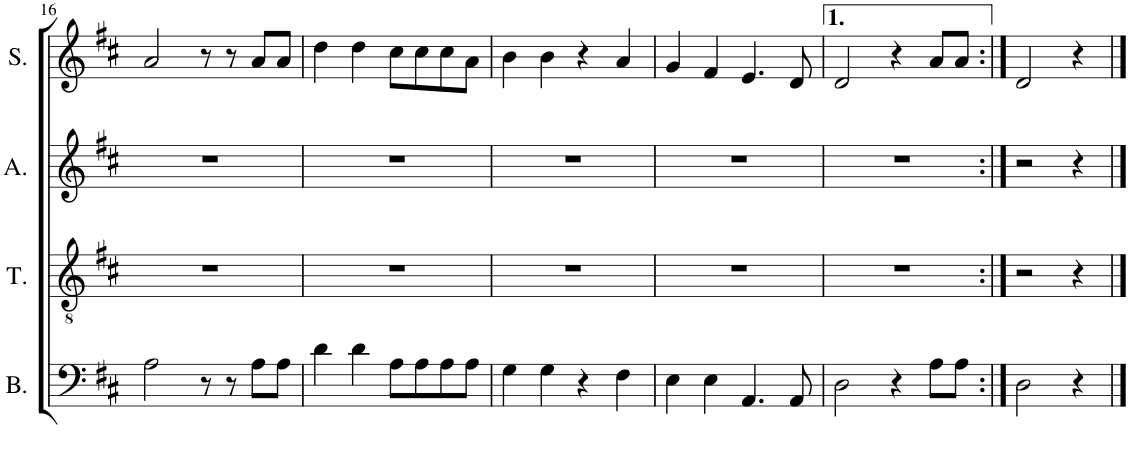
**kern	**kern	**kern	**kern
*part4	*part3	*part2	*part1
*staff4	*staff3	*staff2	*staff1
*I"B.	*I"Tenor	*I"Alto	*I"S.
*I'B.	*I'T.	*I'A.	*I'S.
!!LO:PB:g=z
*clefF4	*clefGv2	*clefG2	*clefG2
*k[f#c#]	*k[f#c#]	*k[f#c#]	*k[f#c#]
*M2/2	*M2/2	*M2/2	*M2/2
*met(c|)	*met(c|)	*met(c|)	*met(c|)
=16	=16	=16	=16
2A\	1r	1r	2a/
8r	.	.	8r
8r	.	.	8r
8A\L	.	.	8a/L
8A\J	.	.	8a/J
=17	=17	=17	=17
4d\	1r	1r	4dd\
4d\	.	.	4dd\
8A\L	.	.	8cc#\L
8A\	.	.	8cc#\
8A\	.	.	8cc#\
8A\J	.	.	8a\J
=18	=18	=18	=18
4G\	1r	1r	4b\
4G\	.	.	4b\
4r	.	.	4r
4F#\	.	.	4a/
=19	=19	=19	=19
4E\	1r	1r	4g/
4E\	.	.	4f#/
4.AA/	.	.	4.e/
8AA/	.	.	8d/
=20	=20	=20	=20
2D\	1r	1r	2d/
4r	.	.	4r
8A\L	.	.	8a/L
8A\J	.	.	8a/J
=21:|!	=21:|!	=21:|!	=21:|!
2D\	2r	2r	2d/
4r	4r	4r	4r
==	==	==	==
*-	*-	*-	*-
